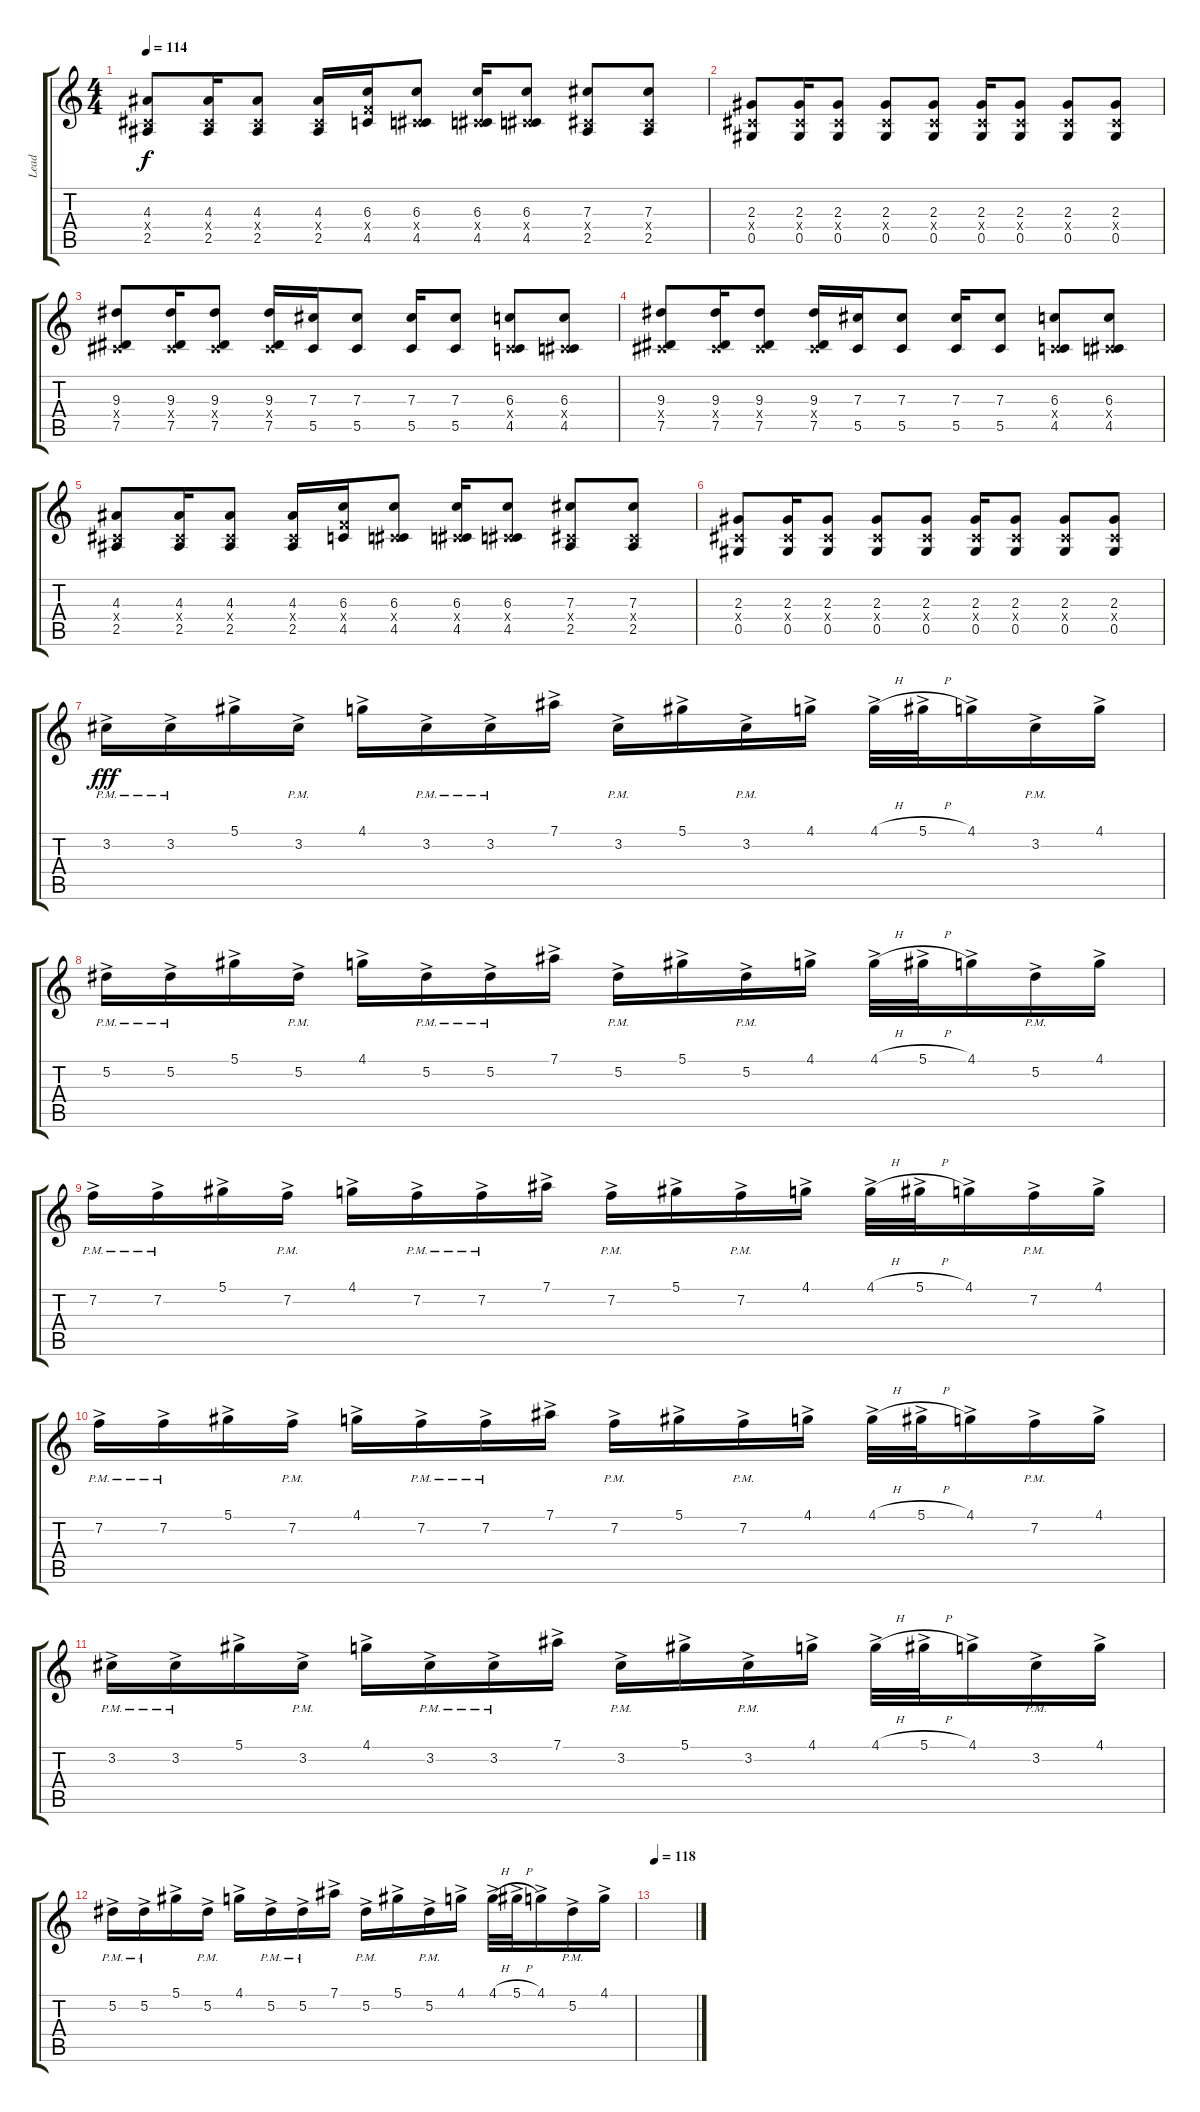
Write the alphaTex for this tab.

\track ("Lead" "Lead") {instrument distortionguitar}
\staff {score tabs}
\tuning (Eb4 Bb3 Gb3 Db3 Ab2 Db2) {hide}
\ts (4 4)
\tempo 114
\clef g2
\ks c
(4.3 0.4{x} 2.5).8{dy f} (4.3 0.4{x} 2.5).16 (4.3 0.4{x} 2.5).8 (4.3 0.4{x} 2.5).16 (6.3 4.4{x} 4.5).16 (6.3 0.4{x} 4.5).8 (6.3 0.4{x} 4.5).16 (6.3 0.4{x} 4.5).8 (7.3 0.4{x} 2.5).8 (7.3 0.4{x} 2.5).8 |
(2.3 0.4{x} 0.5).8 (2.3 0.4{x} 0.5).16 (2.3 0.4{x} 0.5).8 (2.3 0.4{x} 0.5).8 (2.3 0.4{x} 0.5).8 (2.3 0.4{x} 0.5).16 (2.3 0.4{x} 0.5).8 (2.3 0.4{x} 0.5).8 (2.3 0.4{x} 0.5).8 |
(9.3 0.4{x} 7.5).8 (9.3 0.4{x} 7.5).16 (9.3 0.4{x} 7.5).8 (9.3 0.4{x} 7.5).16 (7.3 5.5).16 (7.3 5.5).8 (7.3 5.5).16 (7.3 5.5).8 (6.3 0.4{x} 4.5).8 (6.3 0.4{x} 4.5).8 |
(9.3 0.4{x} 7.5).8 (9.3 0.4{x} 7.5).16 (9.3 0.4{x} 7.5).8 (9.3 0.4{x} 7.5).16 (7.3 5.5).16 (7.3 5.5).8 (7.3 5.5).16 (7.3 5.5).8 (6.3 0.4{x} 4.5).8 (6.3 0.4{x} 4.5).8 |
(4.3 0.4{x} 2.5).8 (4.3 0.4{x} 2.5).16 (4.3 0.4{x} 2.5).8 (4.3 0.4{x} 2.5).16 (6.3 4.4{x} 4.5).16 (6.3 0.4{x} 4.5).8 (6.3 0.4{x} 4.5).16 (6.3 0.4{x} 4.5).8 (7.3 0.4{x} 2.5).8 (7.3 0.4{x} 2.5).8 |
(2.3 0.4{x} 0.5).8 (2.3 0.4{x} 0.5).16 (2.3 0.4{x} 0.5).8 (2.3 0.4{x} 0.5).8 (2.3 0.4{x} 0.5).8 (2.3 0.4{x} 0.5).16 (2.3 0.4{x} 0.5).8 (2.3 0.4{x} 0.5).8 (2.3 0.4{x} 0.5).8 |
3.2{ac pm}.16{dy fff} 3.2{ac pm}.16 5.1{ac}.16 3.2{ac pm}.16 4.1{ac}.16 3.2{ac pm}.16 3.2{ac pm}.16 7.1{ac}.16 3.2{ac pm}.16 5.1{ac}.16 3.2{ac pm}.16 4.1{ac}.16 4.1{h ac}.32 5.1{h ac}.32 4.1{ac}.16 3.2{ac pm}.16 4.1{ac}.16 |
5.2{ac pm}.16 5.2{ac pm}.16 5.1{ac}.16 5.2{ac pm}.16 4.1{ac}.16 5.2{ac pm}.16 5.2{ac pm}.16 7.1{ac}.16 5.2{ac pm}.16 5.1{ac}.16 5.2{ac pm}.16 4.1{ac}.16 4.1{h ac}.32 5.1{h ac}.32 4.1{ac}.16 5.2{ac pm}.16 4.1{ac}.16 |
7.2{ac pm}.16 7.2{ac pm}.16 5.1{ac}.16 7.2{ac pm}.16 4.1{ac}.16 7.2{ac pm}.16 7.2{ac pm}.16 7.1{ac}.16 7.2{ac pm}.16 5.1{ac}.16 7.2{ac pm}.16 4.1{ac}.16 4.1{h ac}.32 5.1{h ac}.32 4.1{ac}.16 7.2{ac pm}.16 4.1{ac}.16 |
7.2{ac pm}.16 7.2{ac pm}.16 5.1{ac}.16 7.2{ac pm}.16 4.1{ac}.16 7.2{ac pm}.16 7.2{ac pm}.16 7.1{ac}.16 7.2{ac pm}.16 5.1{ac}.16 7.2{ac pm}.16 4.1{ac}.16 4.1{h ac}.32 5.1{h ac}.32 4.1{ac}.16 7.2{ac pm}.16 4.1{ac}.16 |
3.2{ac pm}.16 3.2{ac pm}.16 5.1{ac}.16 3.2{ac pm}.16 4.1{ac}.16 3.2{ac pm}.16 3.2{ac pm}.16 7.1{ac}.16 3.2{ac pm}.16 5.1{ac}.16 3.2{ac pm}.16 4.1{ac}.16 4.1{h ac}.32 5.1{h ac}.32 4.1{ac}.16 3.2{ac pm}.16 4.1{ac}.16 |
5.2{ac pm}.16 5.2{ac pm}.16 5.1{ac}.16 5.2{ac pm}.16 4.1{ac}.16 5.2{ac pm}.16 5.2{ac pm}.16 7.1{ac}.16 5.2{ac pm}.16 5.1{ac}.16 5.2{ac pm}.16 4.1{ac}.16 4.1{h ac}.32 5.1{h ac}.32 4.1{ac}.16 5.2{ac pm}.16 4.1{ac}.16 |
\tempo 118
